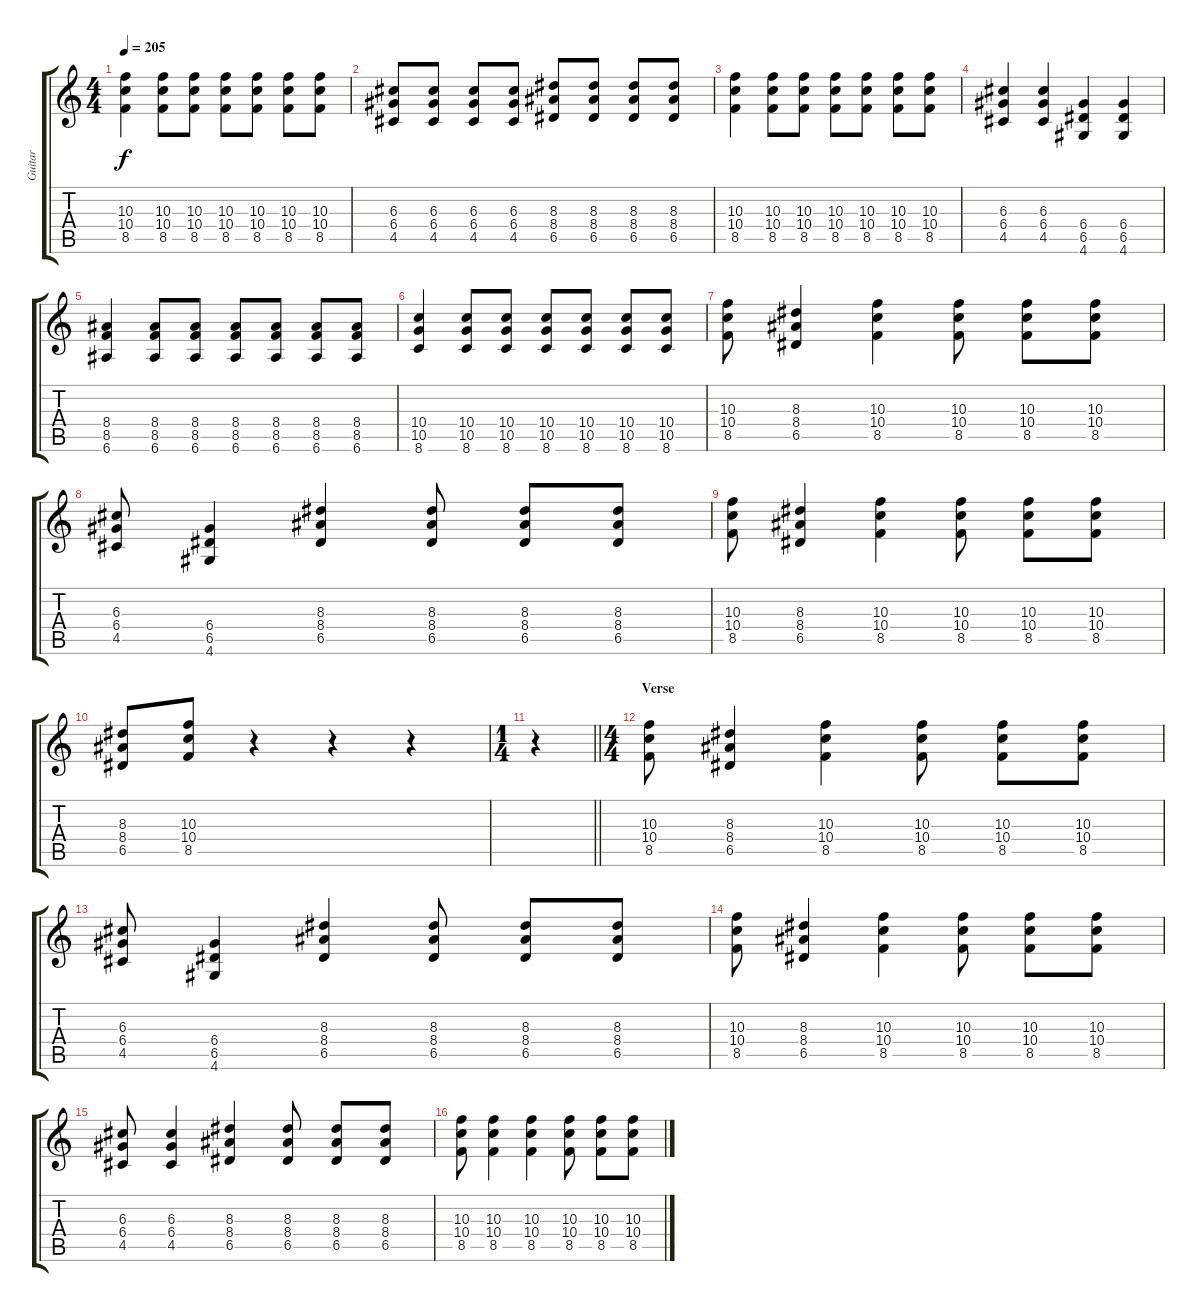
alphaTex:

\track ("Guitar" "Guitar") {instrument distortionguitar}
\staff {score tabs}
\tuning (E4 B3 G3 D3 A2 E2) {hide}
\ts (4 4)
\tempo 205
\clef g2
\ks c
(10.3 10.4 8.5).4{dy f} (10.3 10.4 8.5).8 (10.3 10.4 8.5).8 (10.3 10.4 8.5).8 (10.3 10.4 8.5).8 (10.3 10.4 8.5).8 (10.3 10.4 8.5).8 |
(6.3 6.4 4.5).8 (6.3 6.4 4.5).8 (6.3 6.4 4.5).8 (6.3 6.4 4.5).8 (8.3 8.4 6.5).8 (8.3 8.4 6.5).8 (8.3 8.4 6.5).8 (8.3 8.4 6.5).8 |
(10.3 10.4 8.5).4 (10.3 10.4 8.5).8 (10.3 10.4 8.5).8 (10.3 10.4 8.5).8 (10.3 10.4 8.5).8 (10.3 10.4 8.5).8 (10.3 10.4 8.5).8 |
(6.3 6.4 4.5).4 (6.3 6.4 4.5).4 (6.4 6.5 4.6).4 (6.4 6.5 4.6).4 |
(8.4 8.5 6.6).4 (8.4 8.5 6.6).8 (8.4 8.5 6.6).8 (8.4 8.5 6.6).8 (8.4 8.5 6.6).8 (8.4 8.5 6.6).8 (8.4 8.5 6.6).8 |
(10.4 10.5 8.6).4 (10.4 10.5 8.6).8 (10.4 10.5 8.6).8 (10.4 10.5 8.6).8 (10.4 10.5 8.6).8 (10.4 10.5 8.6).8 (10.4 10.5 8.6).8 |
(10.3 10.4 8.5).8 (8.3 8.4 6.5).4 (10.3 10.4 8.5).4 (10.3 10.4 8.5).8 (10.3 10.4 8.5).8 (10.3 10.4 8.5).8 |
(6.3 6.4 4.5).8 (6.4 6.5 4.6).4 (8.3 8.4 6.5).4 (8.3 8.4 6.5).8 (8.3 8.4 6.5).8 (8.3 8.4 6.5).8 |
(10.3 10.4 8.5).8 (8.3 8.4 6.5).4 (10.3 10.4 8.5).4 (10.3 10.4 8.5).8 (10.3 10.4 8.5).8 (10.3 10.4 8.5).8 |
(8.3 8.4 6.5).8 (10.3 10.4 8.5).8 r.4 r.4 r.4 |
\ts (1 4)
\barLineRight lightlight
r.4 |
\ts (4 4)
\section ("" "Verse")
(10.3 10.4 8.5).8 (8.3 8.4 6.5).4 (10.3 10.4 8.5).4 (10.3 10.4 8.5).8 (10.3 10.4 8.5).8 (10.3 10.4 8.5).8 |
(6.3 6.4 4.5).8 (6.4 6.5 4.6).4 (8.3 8.4 6.5).4 (8.3 8.4 6.5).8 (8.3 8.4 6.5).8 (8.3 8.4 6.5).8 |
(10.3 10.4 8.5).8 (8.3 8.4 6.5).4 (10.3 10.4 8.5).4 (10.3 10.4 8.5).8 (10.3 10.4 8.5).8 (10.3 10.4 8.5).8 |
(6.3 6.4 4.5).8 (6.3 6.4 4.5).4 (8.3 8.4 6.5).4 (8.3 8.4 6.5).8 (8.3 8.4 6.5).8 (8.3 8.4 6.5).8 |
(10.3 10.4 8.5).8 (10.3 10.4 8.5).4 (10.3 10.4 8.5).4 (10.3 10.4 8.5).8 (10.3 10.4 8.5).8 (10.3 10.4 8.5).8
